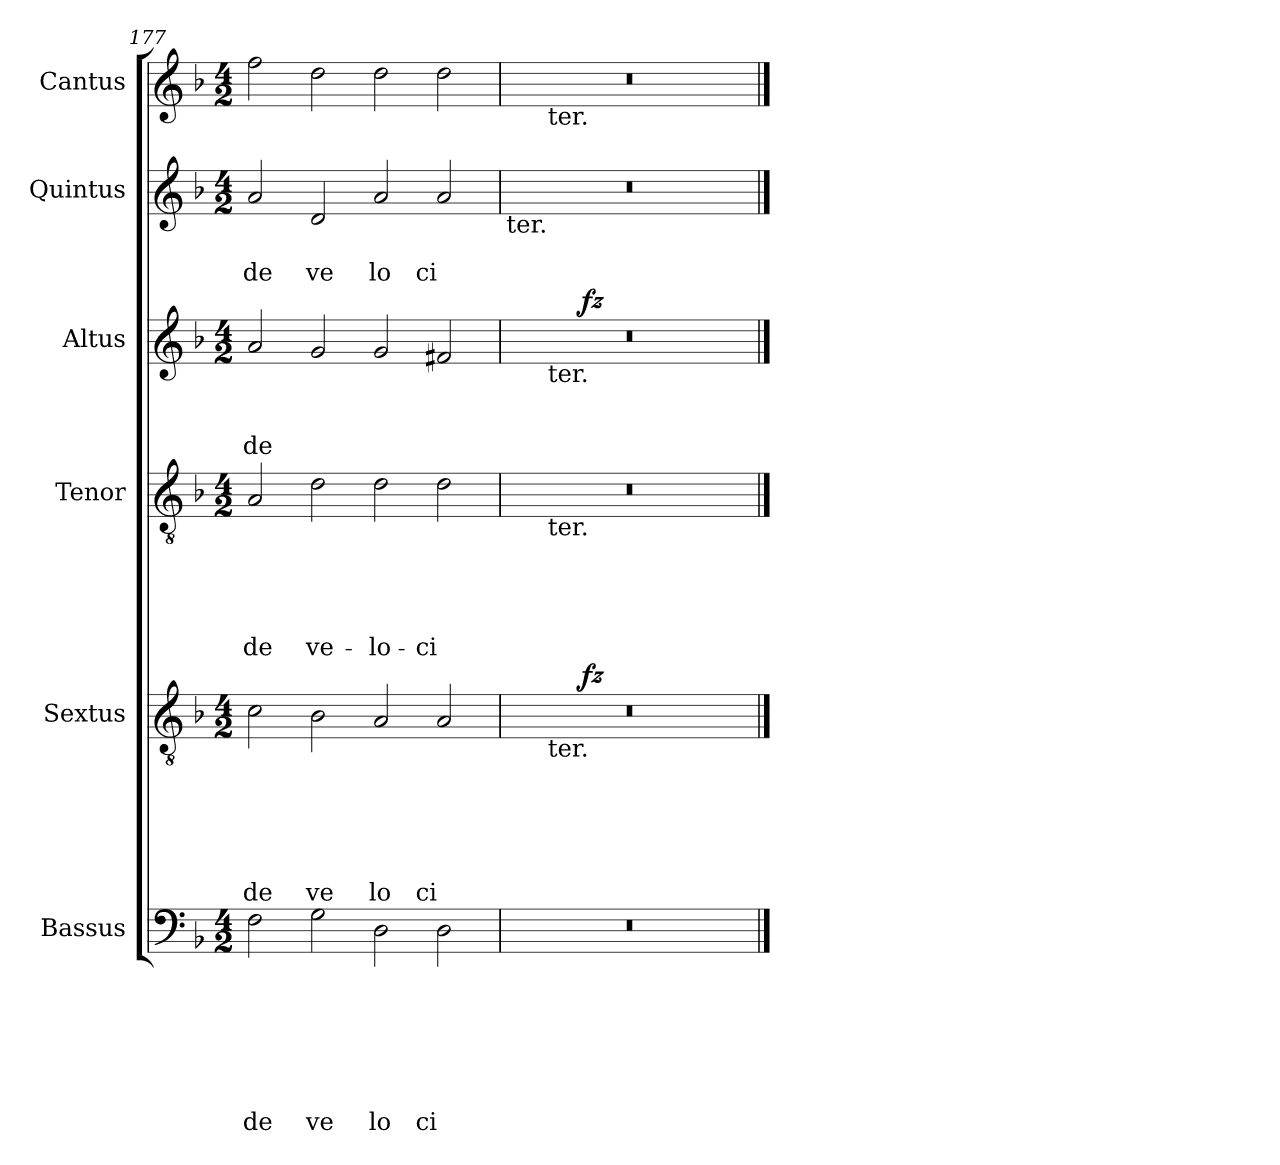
**kern	**text	**text	**text	**text	**text	**text	**text	**kern	**text	**text	**text	**text	**text	**text	**dynam	**kern	**text	**text	**text	**text	**text	**kern	**text	**text	**text	**dynam	**kern	**text	**text	**kern
*part6	*part6	*part6	*part6	*part6	*part6	*part6	*part6	*part5	*part5	*part5	*part5	*part5	*part5	*part5	*part5	*part4	*part4	*part4	*part4	*part4	*part4	*part3	*part3	*part3	*part3	*part3	*part2	*part2	*part2	*part1
*staff6	*staff6	*staff6	*staff6	*staff6	*staff6	*staff6	*staff6	*staff5	*staff5	*staff5	*staff5	*staff5	*staff5	*staff5	*staff5	*staff4	*staff4	*staff4	*staff4	*staff4	*staff4	*staff3	*staff3	*staff3	*staff3	*staff3	*staff2	*staff2	*staff2	*staff1
*I"Bassus	*	*	*	*	*	*	*	*I"Sextus	*	*	*	*	*	*	*	*I"Tenor	*	*	*	*	*	*I"Altus	*	*	*	*	*I"Quintus	*	*	*I"Cantus
*I'Bassus	*	*	*	*	*	*	*	*I'Sextus	*	*	*	*	*	*	*	*I'Tenor	*	*	*	*	*	*I'Altus	*	*	*	*	*I'Quintus	*	*	*I'Cantus
*clefF4	*	*	*	*	*	*	*	*clefGv2	*	*	*	*	*	*	*	*clefGv2	*	*	*	*	*	*clefG2	*	*	*	*	*clefG2	*	*	*clefG2
*k[b-]	*	*	*	*	*	*	*	*k[b-]	*	*	*	*	*	*	*	*k[b-]	*	*	*	*	*	*k[b-]	*	*	*	*	*k[b-]	*	*	*k[b-]
*F:	*	*	*	*	*	*	*	*F:	*	*	*	*	*	*	*	*F:	*	*	*	*	*	*F:	*	*	*	*	*F:	*	*	*F:
*M4/2	*	*	*	*	*	*	*	*M4/2	*	*	*	*	*	*	*	*M4/2	*	*	*	*	*	*M4/2	*	*	*	*	*M4/2	*	*	*M4/2
=177	=177	=177	=177	=177	=177	=177	=177	=177	=177	=177	=177	=177	=177	=177	=177	=177	=177	=177	=177	=177	=177	=177	=177	=177	=177	=177	=177	=177	=177	=177
!	!	!	!	!	!	!	!LO:LY:b	!	!	!	!	!	!	!LO:LY:b	!	!	!	!	!	!	!LO:LY:b	!	!	!	!LO:LY:b	!	!	!	!LO:LY:b	!
2F\	.	.	.	.	.	.	de	2c\	.	.	.	.	.	de	.	2A/	.	.	.	.	-de	2a/	.	.	-de	.	2a/	.	de	2ff\
!	!	!	!	!	!	!	!LO:LY:b	!	!	!	!	!	!	!LO:LY:b	!	!	!	!	!	!	!LO:LY:b	!	!	!	!	!	!	!	!LO:LY:b	!
2G\	.	.	.	.	.	.	ve	2B-\	.	.	.	.	.	ve	.	2d\	.	.	.	.	ve-	2g/	.	.	.	.	2d/	.	ve	2dd\
!	!	!	!	!	!	!	!LO:LY:b	!	!	!	!	!	!	!LO:LY:b	!	!	!	!	!	!	!LO:LY:b	!	!	!	!	!	!	!	!LO:LY:b	!
2D\	.	.	.	.	.	.	lo	2A/	.	.	.	.	.	lo	.	2d\	.	.	.	.	-lo-	2g/	.	.	.	.	2a/	.	lo	2dd\
!	!	!	!	!	!	!	!LO:LY:b	!	!	!	!	!	!	!LO:LY:b	!	!	!	!	!	!	!LO:LY:b	!	!	!	!	!	!	!	!LO:LY:b	!
2D\	.	.	.	.	.	.	ci	2A/	.	.	.	.	.	ci	.	2d\	.	.	.	.	-ci-	2f#/	.	.	.	.	2a/	.	ci	2dd\
=178	=178	=178	=178	=178	=178	=178	=178	=178	=178	=178	=178	=178	=178	=178	=178	=178	=178	=178	=178	=178	=178	=178	=178	=178	=178	=178	=178	=178	=178	=178
*	*	*	*	*	*	*	*	*^	*	*	*	*	*	*	*	*	*	*	*	*	*	*^	*	*	*	*	*	*	*	*
!	!	!	!	!	!	!	!	!	!	!	!	!	!	!	!	!	!	!	!	!	!	!	!	!	!	!	!	!	!LO:TX:b:t=ter.	!	!	!
*	*	*	*	*	*	*	*	*	*^	*	*	*	*	*	*	*	*^	*	*	*	*	*	*	*^	*	*	*	*	*	*	*	*^
0r	.	.	.	.	.	.	.	0r	4..ryy	4ryy	.	.	.	.	.	.	.	0r	4ryy	.	.	.	.	.	0r	4..ryy	4ryy	.	.	.	.	0r	.	.	0r	4ryy
!	!	!	!	!	!	!	!	!	!	!	!	!	!	!	!	!	!	!	!	!	!	!	!	!	!	!	!	!	!	!	!	!	!	!	!	!LO:TX:b:t=ter.
!	!	!	!	!	!	!	!	!	!	!	!	!	!	!	!	!	!	!	!	!	!	!	!	!	!	!	!LO:TX:b:t=ter.	!	!	!	!	!	!	!	!	!
!	!	!	!	!	!	!	!	!	!	!	!	!	!	!	!	!	!	!	!LO:TX:b:t=ter.	!	!	!	!	!	!	!	!	!	!	!	!	!	!	!	!	!
!	!	!	!	!	!	!	!	!	!	!LO:TX:b:t=ter.	!	!	!	!	!	!	!	!	!	!	!	!	!	!	!	!	!	!	!	!	!	!	!	!	!	!
.	.	.	.	.	.	.	.	.	.	1..ryy	.	.	.	.	.	.	.	.	1..ryy	.	.	.	.	.	.	.	1..ryy	.	.	.	.	.	.	.	.	1..ryy
!	!	!	!	!	!	!	!	!	!	!	!	!	!	!	!	!	!LO:DY:b	!	!	!	!	!	!	!	!	!	!	!	!	!	!LO:DY:b	!	!	!	!	!
.	.	.	.	.	.	.	.	.	1ryy	.	.	.	.	.	.	.	fz	.	.	.	.	.	.	.	.	1ryy	.	.	.	.	fz	.	.	.	.	.
.	.	.	.	.	.	.	.	.	2ryy	.	.	.	.	.	.	.	.	.	.	.	.	.	.	.	.	2ryy	.	.	.	.	.	.	.	.	.	.
.	.	.	.	.	.	.	.	.	16ryy	.	.	.	.	.	.	.	.	.	.	.	.	.	.	.	.	16ryy	.	.	.	.	.	.	.	.	.	.
*	*	*	*	*	*	*	*	*v	*v	*v	*	*	*	*	*	*	*	*	*	*	*	*	*	*	*v	*v	*v	*	*	*	*	*	*	*	*v	*v
*	*	*	*	*	*	*	*	*	*	*	*	*	*	*	*	*v	*v	*	*	*	*	*	*	*	*	*	*	*	*	*	*
==	==	==	==	==	==	==	==	==	==	==	==	==	==	==	==	==	==	==	==	==	==	==	==	==	==	==	==	==	==	==
*-	*-	*-	*-	*-	*-	*-	*-	*-	*-	*-	*-	*-	*-	*-	*-	*-	*-	*-	*-	*-	*-	*-	*-	*-	*-	*-	*-	*-	*-	*-
